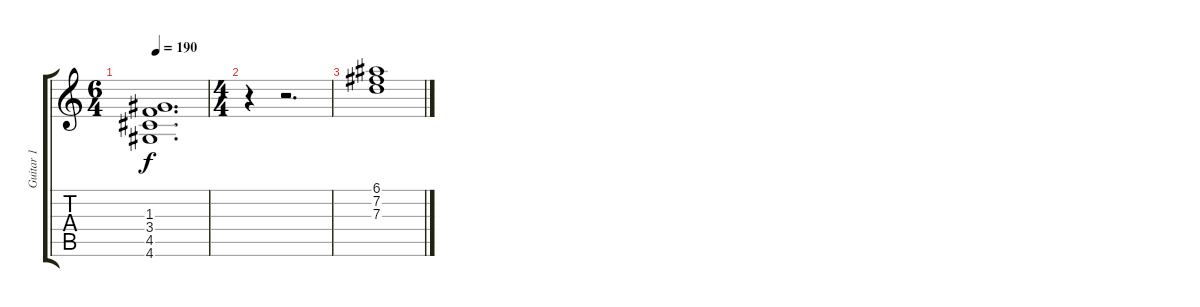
\track ("Guitar 1" "Guitar 1") {instrument distortionguitar}
\staff {score tabs}
\tuning (E4 B3 G3 D3 A2 E2) {hide}
\ts (6 4)
\tempo 190
\clef g2
\ks c
(1.3{t} 3.4{t} 4.5{t} 4.6{t}).1{d dy f} |
\ts (4 4)
r.4 r.2{d} |
(6.1 7.2 7.3).1
